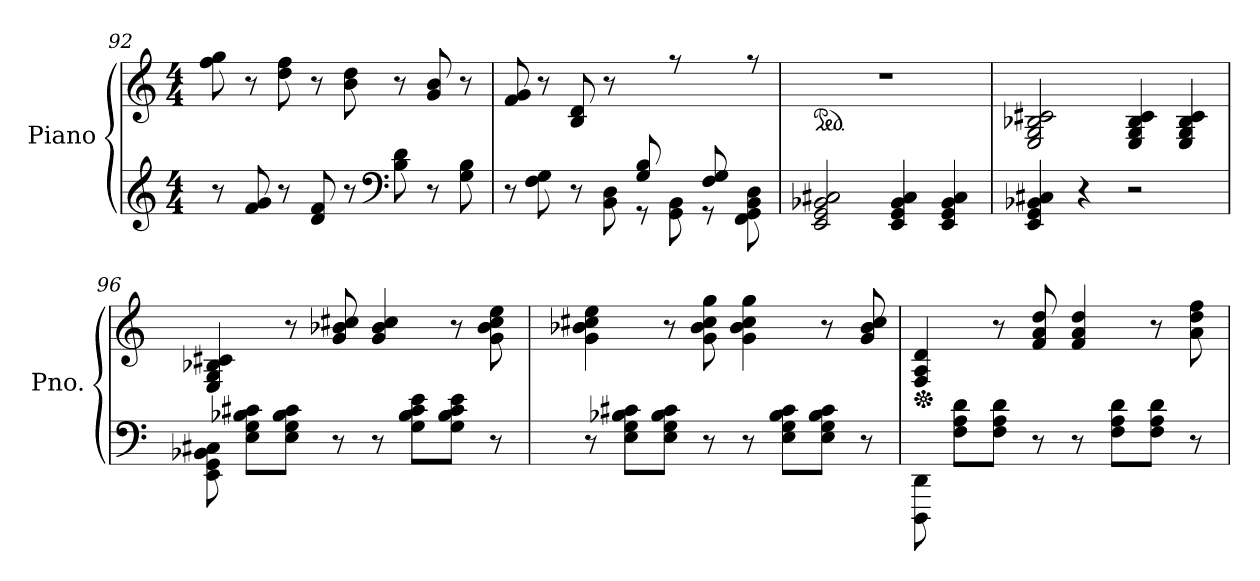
**kern	**kern
*part1	*part1
*staff2	*staff1
*I"Piano	*
*I'Pno.	*
*clefG2	*clefG2
*k[]	*k[]
*M4/4	*M4/4
=92	=92
8r	8ff\ 8gg\
8f/ 8g/	8r
8r	8dd\ 8ff\
8d/ 8f/	8r
8r	8b\ 8dd\
*clefF4	*
8B\ 8d\	8r
8r	8g/ 8b/
8G\ 8B\	8r
!!LO:PB:g=z
=93	=93
*^	*
2ryy	8r	8f/ 8g/
.	8F\ 8G\	8r
.	8r	8B/ 8d/
.	8BB\ 8D\	8r
8G/ 8B/	8rGG	8ryy
8ryy	8GG\ 8BB\	8rff
8F/ 8G/	8rGG	8ryy
8ryy	8FF\ 8GG\ 8BB\ 8D\	8rff
*v	*v	*
=94	=94
*	*ped
2EE/ 2GG/ 2BB-X/ 2C#X/	1r
4EE/ 4GG/ 4BB-/ 4C#/	.
4EE/ 4GG/ 4BB-/ 4C#/	.
=95	=95
4EE/ 4GG/ 4BB-X/ 4C#X/	2E/ 2G/ 2B-X/ 2c#X/
4r	.
2r	4E/ 4G/ 4B-/ 4c#/
.	4E/ 4G/ 4B-/ 4c#/
=96	=96
8EE\ 8GG\ 8BB-X\ 8C#X\	4E/ 4G/ 4B-X/ 4c#X/
8E\ 8G\ 8B-X\ 8c#X\L	.
8E\ 8G\ 8B-\ 8c#\J	8r
8r	8g/ 8b-X/ 8cc#X/
8r	4g/ 4b-/ 4cc#/
8G\ 8B-\ 8c#\ 8e\L	.
8G\ 8B-\ 8c#\ 8e\J	8r
8r	8g\ 8b-\ 8cc#\ 8ee\
!!LO:LB:g=z
=97	=97
8r	4g\ 4b-X\ 4cc#X\ 4ee\
8E\ 8G\ 8B-X\ 8c#X\L	.
8E\ 8G\ 8B-\ 8c#\J	8r
8r	8g\ 8b-\ 8cc#\ 8gg\
8r	4g\ 4b-\ 4cc#\ 4gg\
8E\ 8G\ 8B-\ 8c#\L	.
8E\ 8G\ 8B-\ 8c#\J	8r
8r	8g/ 8b-/ 8cc#/
=98	=98
*	*Xped
8DDD\ 8DD\	4F/ 4A/ 4d/
8F\ 8A\ 8d\L	.
8F\ 8A\ 8d\J	8r
8r	8f/ 8a/ 8dd/
8r	4f/ 4a/ 4dd/
8F\ 8A\ 8d\L	.
8F\ 8A\ 8d\J	8r
8r	8a\ 8dd\ 8ff\
=	=
*-	*-
